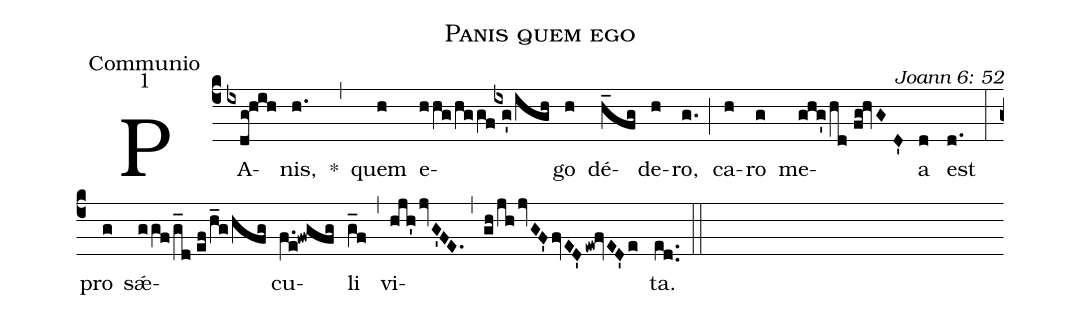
name: Panis quem ego;
office-part: Communio;
mode: 1;
commentary: Joann 6: 52;
%%
(c4) PA(ixdg!hih)nis,(h.) *(,)
quem(h) e(hhg/hggf//{/[-2]ix}g'/igh)go(h) dé(h_fg)de(h)ro,(g.) (;) ca(h)ro(g) me(ghg'/hd//fg!hvG//D')a(d) est(d.) (:)
pro(g) sǽ(ggf/g_d//ef/h_g/hfg)cu(f.e!fwgfg)li(g_f) (,) vi(hjh'jvG'FE.)(,)(gh/jhjvGF'fvED'ew!fvED'e)ta.(ed..) (::)
